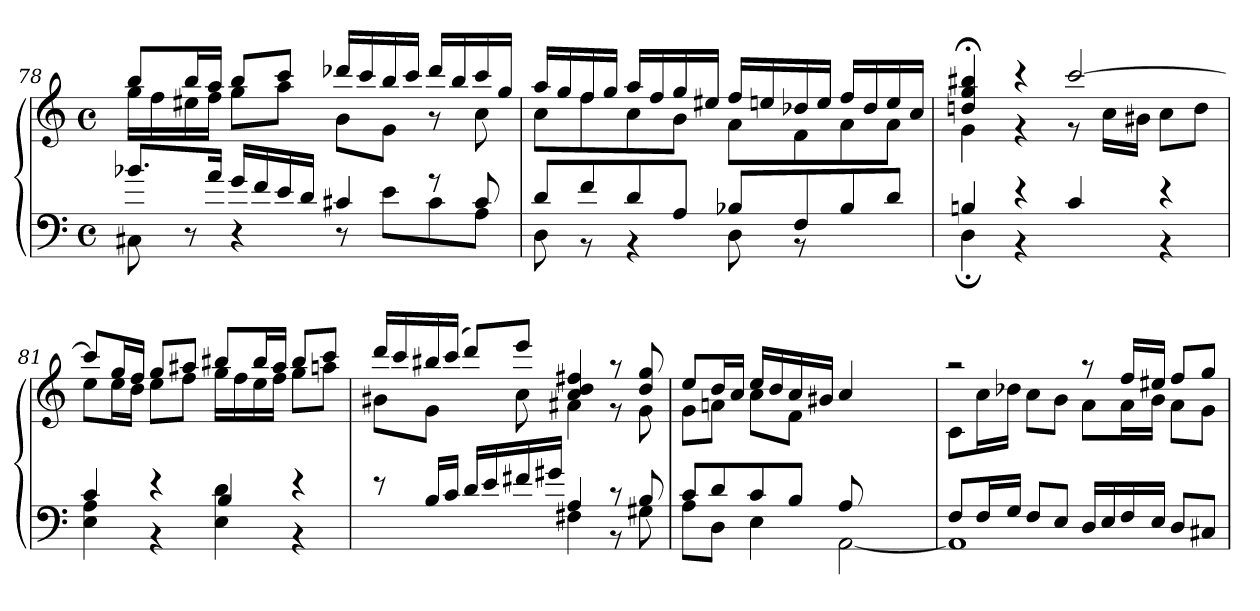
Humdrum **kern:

**kern	**kern
*part1	*part1
*staff2	*staff1
*clefF4	*clefG3
*M4/4	*M4/4
*met(c)	*met(c)
=78	=78
*^	*^
8.b-X/L	8C#X\	8gg/L	16ee\LL
.	.	.	16dd\
.	8rC	16gg/L	16cc#X\
16a/Jk	.	16ff/JJ	16dd\JJ
16g/LL	4rC	8gg/L	8ee\L
16f/	.	.	.
16e/	.	8aa/J	8ff\J
16d/JJ	.	.	.
4c#X/	8rC	16bb-X/LL	8g\L
.	.	16aa/	.
.	8e\L	16gg/	8e\J
.	.	16aa/JJ	.
8rg	8c#\	16bb-/LL	8rf
.	.	16gg/	.
8c#/	8A\J	16aa/	8a\
.	.	16ee/JJ	.
!!LO:LB:g=z	!!
=79	=79	=79	=79
8d/L	8D\	16ff/LL	8a\L
.	.	16ee/	.
8f/	8rBB	16dd/	8dd\
.	.	16ee/JJ	.
8d/	4rBB	16ff/LL	8a\
.	.	16dd/	.
8A/J	.	16ee/	8g\J
.	.	16cc#X/JJ	.
8B-X/L	8D\	16dd/LL	8f\L
.	.	16ccn/	.
8F/	8rAA	16b-X/	8d\
.	.	16cc/JJ	.
8B-/	4ryy	16dd/LL	8f\
.	.	16b-/	.
8d/J	.	16cc/	8f\J
.	.	16a/JJ	.
=80	=80	=80	=80
4Bn/	4D;\	4bn/;< 4ee/;< 4gg#X/;<	4e\
4rd	4rBB	4rgg	4rd
4c/	4ryy	[>2aa/	8rd
.	.	.	16a\LL
.	.	.	16g#X\JJ
4rd	4rBB	.	8a\L
.	.	.	8b\J
=81	=81	=81	=81
4c/	4E\ 4A\	8aa/L]	8cc\L
.	.	16ee/L	16cc\L
.	.	16dd/JJ	16b\JJ
4rd	4rBB	8ee/L	8cc\L
.	.	8ff#X/J	8dd\J
4E\ 4d\	4B/	8gg#X/L	16ee\LL
.	.	.	16dd\
.	.	16gg#/L	16cc\
.	.	16ff#/JJ	16dd\JJ
4rd	4rBB	8gg#/L	8ee\L
.	.	8aa/J	8ffn\J
!!LO:LB:g=z	!!
=82	=82	=82	=82
8rd	2ryy	16bb/LL	8g#X\L
.	.	16aa/	.
16B/LL	.	16gg#X/	8e\J
16c/JJ	.	(<16aa/JJ	.
16d/LL	.	8bb/L)	8ryy
16e/	.	.	.
16f#X/	.	8ccc/J	8a\
16g#X/JJ	.	.	.
4A/	4F#X\	4a/ 4b/ 4dd#X/	4f#X\
8rB	8rAA	8rff	8re
8B/	8G#X\	8b/ 8ee/	8e\
=83	=83	=83	=83
8c/L	8A\L	8cc/L	8e\L
8d/	8D\J	16b/L	8fn\J
.	.	16a/JJ	.
8c/	4E\	16cc/LL	8a\L
.	.	16b/	.
8B/J	.	16a/	8d\J
.	.	16g#X/JJ	.
8A/L	[<2AA\	4a/	4ryy
4.ryy	.	.	.
.	.	4ryy	4ryy
=84	=84	=84	=84
8F/L	1AA]	2rgg	8A\L
16F/L	.	.	16a\L
16G/JJ	.	.	16b-X\JJ
8F/L	.	.	8a\L
8E/J	.	.	8g\J
16D/LL	.	8rff	8f\L
16E/	.	.	.
16F/	.	16dd/LL	16f\L
16E/JJ	.	16cc#X/JJ	16g\JJ
8D/L	.	8dd/L	8f\L
8C#X/J	.	8ee/J	8e\J
*v	*v	*	*
*	*v	*v
=	=
*-	*-
